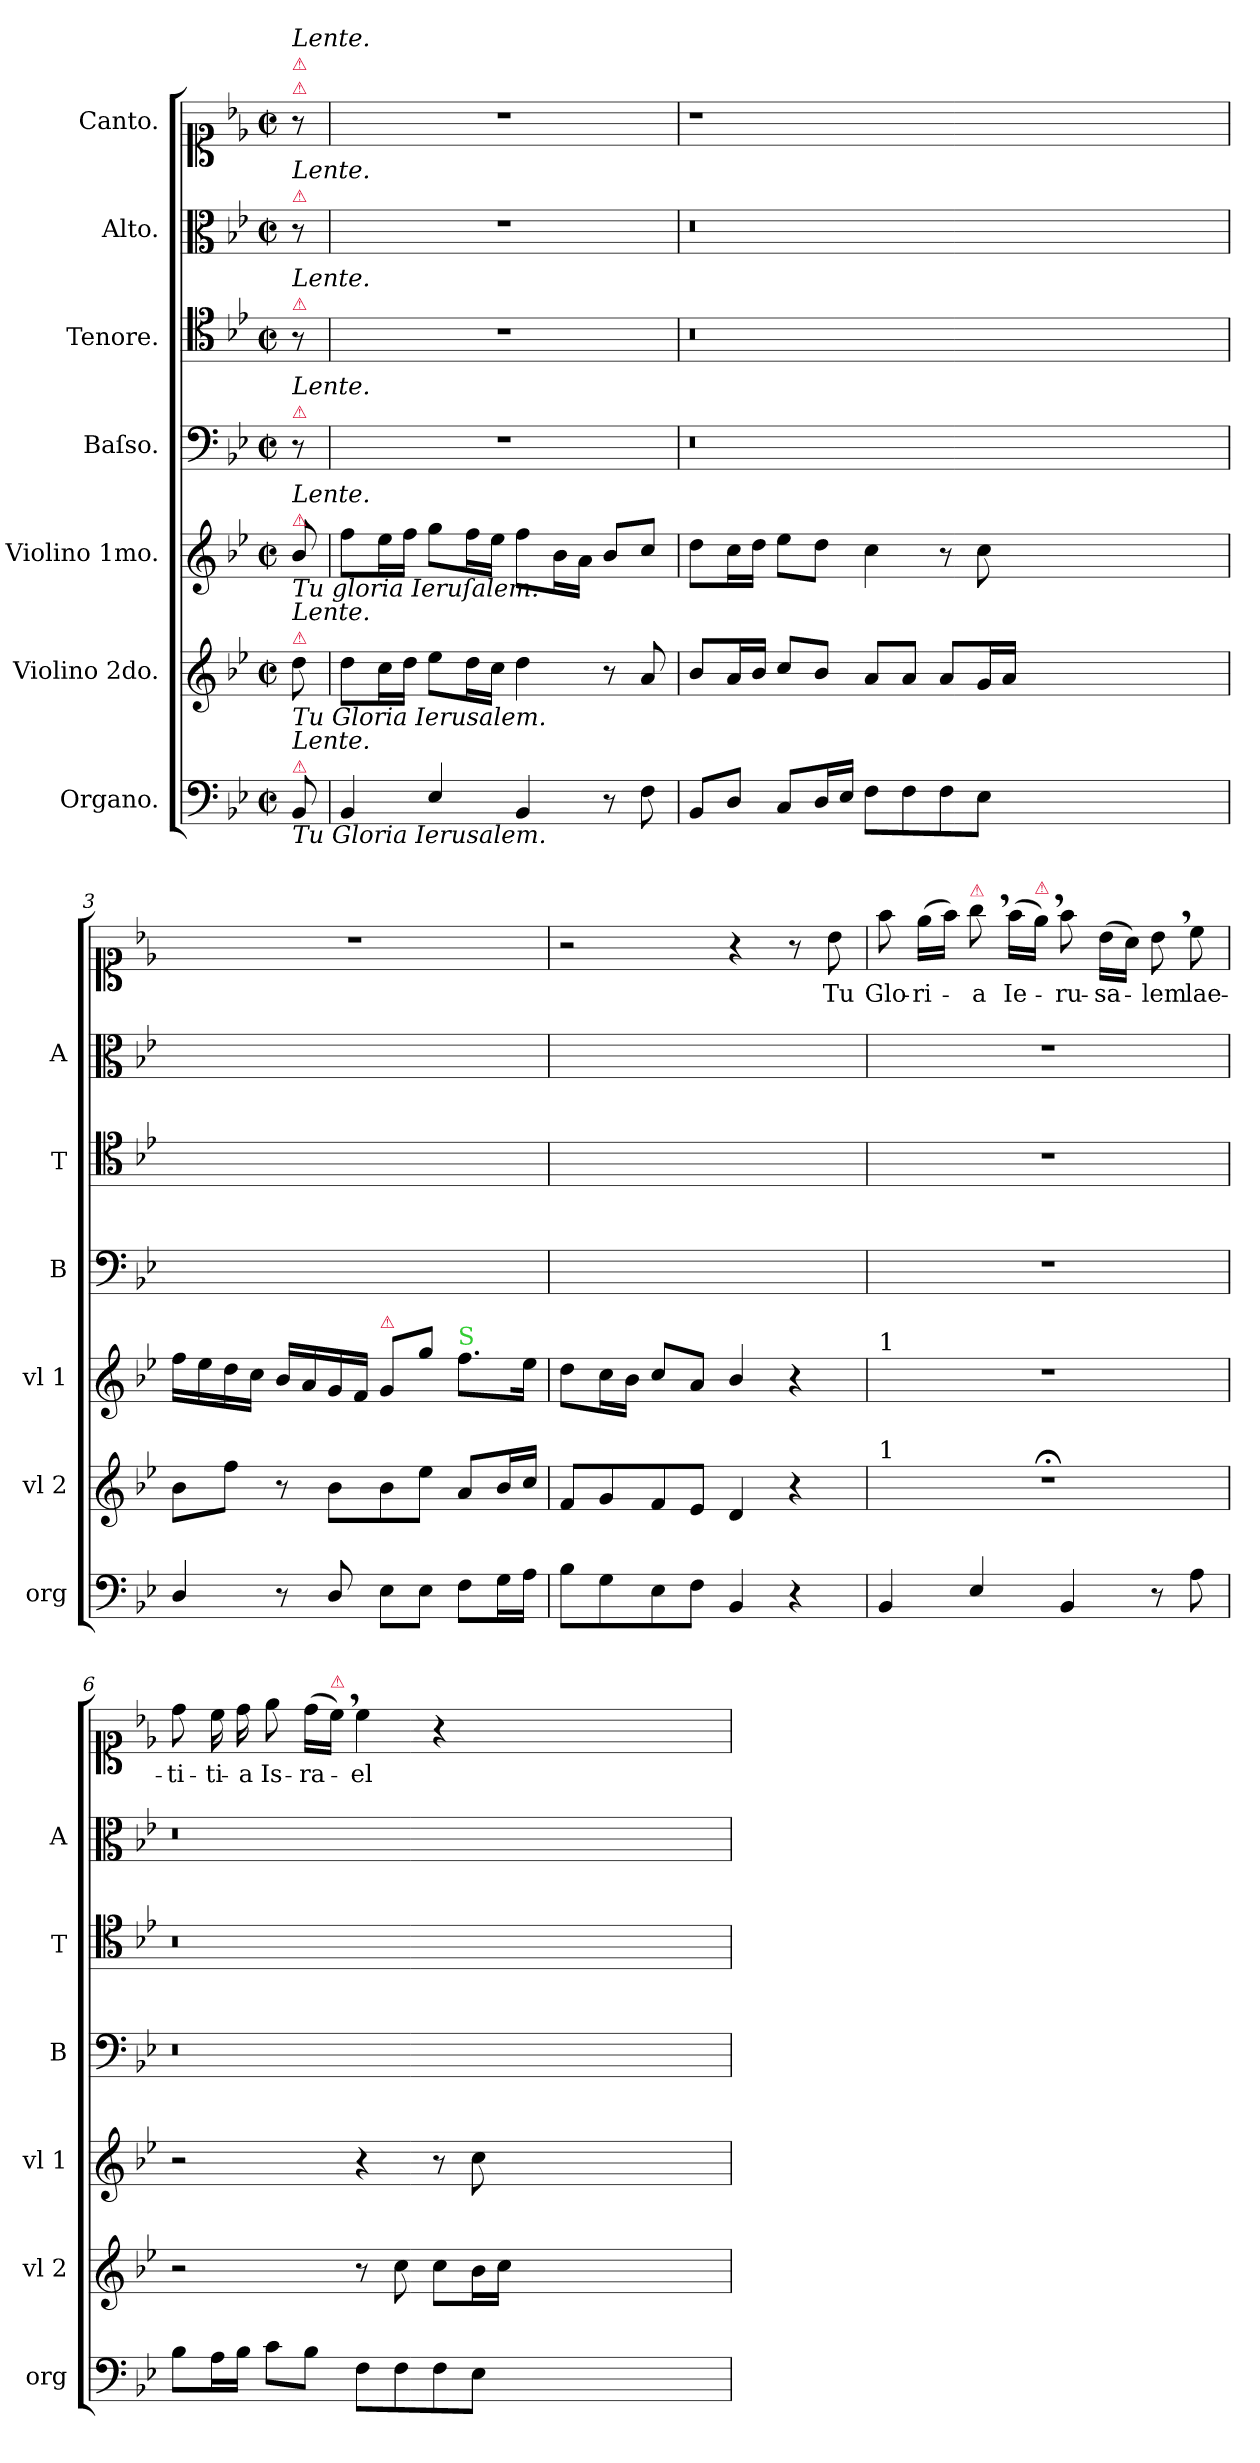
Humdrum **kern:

**kern	**kern	**kern	**kern	**kern	**kern	**kern	**text
*part7	*part6	*part5	*part4	*part3	*part2	*part1	*part1
*staff7	*staff6	*staff5	*staff4	*staff3	*staff2	*staff1	*staff1
*I"Organo.	*I"Violino 2do.	*I"Violino 1mo.	*I"Baſso.	*I"Tenore.	*I"Alto.	*I"Canto.	*
*I'org	*I'vl 2	*I'vl 1	*I'B	*I'T	*I'A	*	*
*clefF4	*clefG2	*clefG2	*clefF4	*clefC4	*clefC3	*clefC1	*
*k[b-e-]	*k[b-e-]	*k[b-e-]	*k[b-e-]	*k[b-e-]	*k[b-e-]	*k[b-e-]	*
*M2/2	*M2/2	*M2/2	*M2/2	*M2/2	*M2/2	*M2/2	*
*met(c|)	*met(c|)	*met(c|)	*met(c|)	*met(c|)	*met(c|)	*met(c|)	*
=	=	=	=	=	=	=	=
!	!	!	!	!	!	!LO:TX:a:color=crimson:t=⚠	!
!	!	!	!	!	!	!LO:TX:a:color=crimson:t=⚠	!
!	!	!	!	!	!	!LO:TX:a:i:t=Lente.	!
!	!	!	!	!	!LO:TX:a:color=crimson:t=⚠	!	!
!	!	!	!	!	!LO:TX:a:i:t=Lente.	!	!
!	!	!	!	!LO:TX:a:color=crimson:t=⚠	!	!	!
!	!	!	!	!LO:TX:a:i:t=Lente.	!	!	!
!	!	!	!LO:TX:a:color=crimson:t=⚠	!	!	!	!
!	!	!	!LO:TX:a:i:t=Lente.	!	!	!	!
!	!	!LO:TX:a:color=crimson:t=⚠	!	!	!	!	!
!	!	!LO:TX:b:i:t=Tu gloria Ieruſalem.	!	!	!	!	!
!	!	!LO:TX:a:i:t=Lente.	!	!	!	!	!
!	!LO:TX:a:color=crimson:t=⚠	!	!	!	!	!	!
!	!LO:TX:b:i:t=Tu Gloria Ierusalem.	!	!	!	!	!	!
!	!LO:TX:a:i:t=Lente.	!	!	!	!	!	!
!LO:TX:a:color=crimson:t=⚠	!	!	!	!	!	!	!
!LO:TX:b:i:t=Tu Gloria Ierusalem.	!	!	!	!	!	!	!
!LO:TX:a:i:t=Lente.	!	!	!	!	!	!	!
8BB-/	8dd\	8b-/	8r	8r	8r	8r	.
=1	=1	=1	=1	=1	=1	=1	=1
4BB-/	8dd\L	8ff\L	1r	1r	1r	1r	.
.	16cc\L	16ee-\L	.	.	.	.	.
.	16dd\JJ	16ff\JJ	.	.	.	.	.
4E-/	8ee-\L	8gg\L	.	.	.	.	.
.	16dd\L	16ff\L	.	.	.	.	.
.	16cc\JJ	16ee-\JJ	.	.	.	.	.
4BB-/	4dd\	8ff\L	.	.	.	.	.
.	.	16b-\L	.	.	.	.	.
.	.	16a\JJ	.	.	.	.	.
8r	8r	8b-/L	.	.	.	.	.
8F\	8a/	8cc/J	.	.	.	.	.
=2	=2	=2	=2	=2	=2	=2	=2
8BB-/L	8b-/L	8dd\L	0.r	0.r	0.r	1r	.
8D/J	16a/L	16cc\L	.	.	.	.	.
.	16b-/JJ	16dd\JJ	.	.	.	.	.
8C/L	8cc/L	8ee-\L	.	.	.	.	.
16D/L	8b-/J	8dd\J	.	.	.	.	.
16E-/JJ	.	.	.	.	.	.	.
8F\L	8a/L	4cc\	.	.	.	.	.
8F\	8a/J	.	.	.	.	.	.
8F\	8a/L	8r	.	.	.	.	.
8E-\J	16g/L	8cc\	.	.	.	.	.
.	16a/JJ	.	.	.	.	.	.
0ryy	0ryy	0ryy	.	.	.	0ryy	.
=3	=3	=3	=3	=3	=3	=3	=3
4D/	8b-\L	16ff\LL	1ryy	1ryy	1ryy	1r	.
.	.	16ee-\	.	.	.	.	.
.	8ff\J	16dd\	.	.	.	.	.
.	.	16cc\JJ	.	.	.	.	.
8r	8r	16b-/LL	.	.	.	.	.
.	.	16a/	.	.	.	.	.
8D/	8b-\L	16g/	.	.	.	.	.
.	.	16f/JJ	.	.	.	.	.
!	!	!LO:TX:a:color=crimson:t=⚠	!	!	!	!	!
8E-\L	8b-\	8g/L	.	.	.	.	.
8E-\J	8ee-\J	8gg\J	.	.	.	.	.
!	!	!LO:TX:a:color=limegreen:t=S	!	!	!	!	!
8F\L	8a/L	8.ff\L	.	.	.	.	.
16G\L	16b-/L	.	.	.	.	.	.
16A\JJ	16cc/JJ	16ee-\Jk	.	.	.	.	.
=4	=4	=4	=4	=4	=4	=4	=4
8B-\L	8f/L	8dd\L	1ryy	1ryy	1ryy	2r	.
8G\	8g/	16cc\L	.	.	.	.	.
.	.	16b-\JJ	.	.	.	.	.
8E-\	8f/	8cc/L	.	.	.	.	.
8F\J	8e-/J	8a/J	.	.	.	.	.
4BB-/	4d/	4b-/	.	.	.	4r	.
4r	4r	4r	.	.	.	8r	.
.	.	.	.	.	.	8b-\	Tu
=5	=5	=5	=5	=5	=5	=5	=5
!	!	!LO:TX:a:t=1	!	!	!	!	!
!	!LO:TX:a:t=1	!	!	!	!	!	!
4BB-/	1r;<	1r	1r	1r	1r	8ff\	Glo-
.	.	.	.	.	.	(>16ee-\LL	-ri-
.	.	.	.	.	.	16ff\JJ)	.
!	!	!	!	!	!	!LO:TX:a:color=crimson:t=⚠	!
4E-/	.	.	.	.	.	8gg,<\	-a
.	.	.	.	.	.	(>16ff\LL	Ie-
!	!	!	!	!	!	!LO:TX:a:color=crimson:t=⚠	!
.	.	.	.	.	.	16ee-,\JJ)	.
4BB-/	.	.	.	.	.	8ff\	-ru-
.	.	.	.	.	.	(>16b-\LL	-sa-
.	.	.	.	.	.	16a\JJ)	.
8r	.	.	.	.	.	8b-,<\	-lem
8A\	.	.	.	.	.	8cc\	lae-
=6	=6	=6	=6	=6	=6	=6	=6
8B-\L	2r	2r	0.r	0.r	0.r	8dd\	-ti-
16A\L	.	.	.	.	.	16cc\	-ti-
16B-\JJ	.	.	.	.	.	16dd\	-a
8c\L	.	.	.	.	.	8ee-\	Is-
8B-\J	.	.	.	.	.	(>16dd\LL	-ra-
!	!	!	!	!	!	!LO:TX:a:color=crimson:t=⚠	!
.	.	.	.	.	.	16cc,\JJ)	.
8F\L	8r	4r	.	.	.	4cc\	-el
8F\	8cc\	.	.	.	.	.	.
8F\	8cc\L	8r	.	.	.	4r	.
8E-\J	16b-\L	8cc\	.	.	.	.	.
.	16cc\JJ	.	.	.	.	.	.
0ryy	0ryy	0ryy	.	.	.	0ryy	.
=	=	=	=	=	=	=	=
*-	*-	*-	*-	*-	*-	*-	*-
